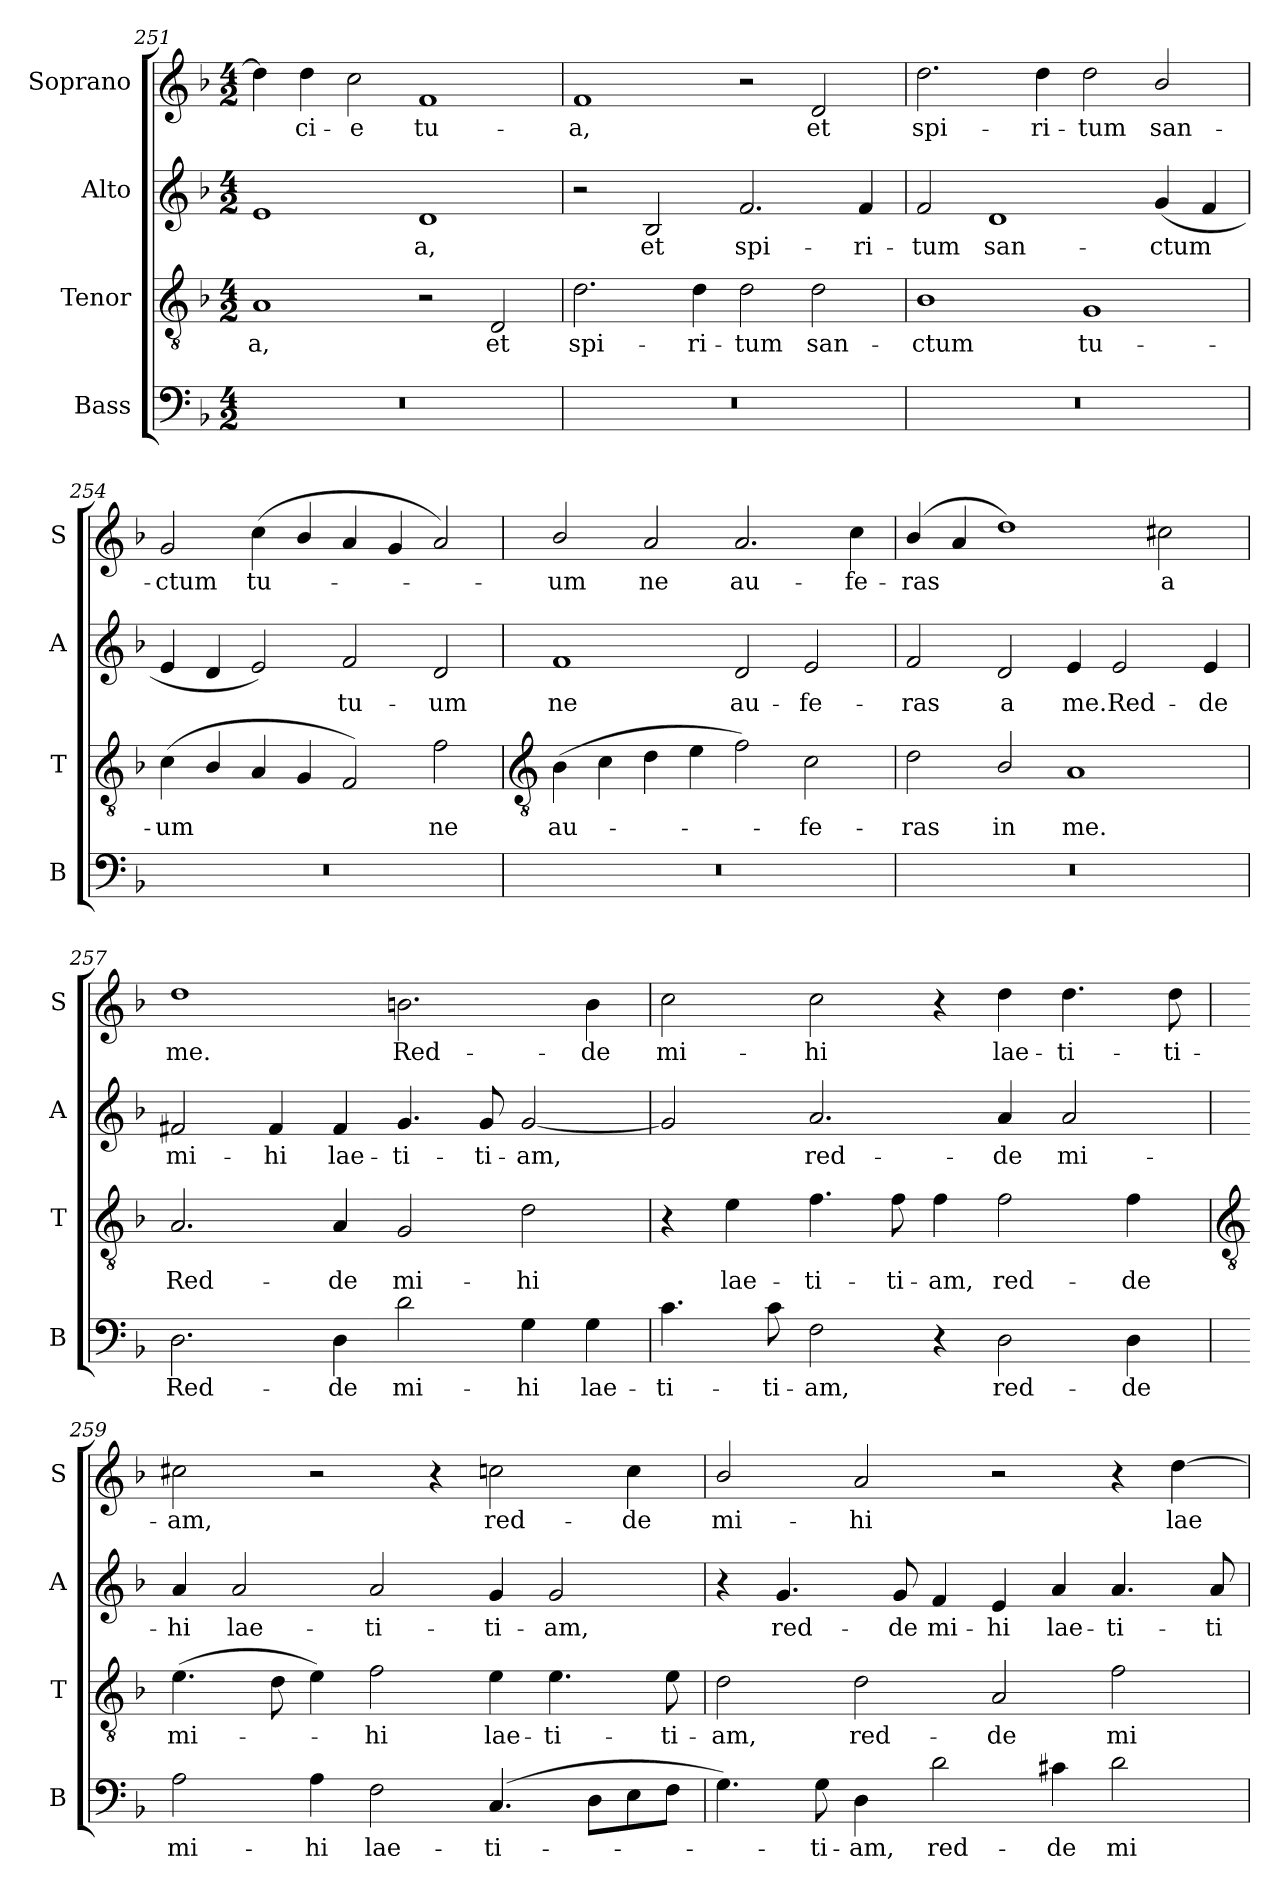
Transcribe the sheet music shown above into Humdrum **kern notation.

**kern	**text	**kern	**text	**kern	**text	**kern	**text
*part4	*part4	*part3	*part3	*part2	*part2	*part1	*part1
*staff4	*staff4	*staff3	*staff3	*staff2	*staff2	*staff1	*staff1
*I"Bass	*	*I"Tenor	*	*I"Alto	*	*I"Soprano	*
*I'B	*	*I'T	*	*I'A	*	*I'S	*
*clefF4	*	*clefGv2	*	*clefG2	*	*clefG2	*
*k[b-]	*	*k[b-]	*	*k[b-]	*	*k[b-]	*
*F:	*	*F:	*	*F:	*	*F:	*
*M4/2	*	*M4/2	*	*M4/2	*	*M4/2	*
=251	=251	=251	=251	=251	=251	=251	=251
!	!	!	!LO:LY:b	!	!	!	!
0r	.	1A	a,	1e	.	4dd]	.
!	!	!	!	!	!	!	!LO:LY:b
.	.	.	.	.	.	4dd	ci-
!	!	!	!	!	!	!	!LO:LY:b
.	.	.	.	.	.	2cc	-e
!	!	!	!	!	!LO:LY:b	!	!LO:LY:b
.	.	2r	.	1d	-a,	1f	tu-
!	!	!	!LO:LY:b	!	!	!	!
.	.	2D	et	.	.	.	.
=252	=252	=252	=252	=252	=252	=252	=252
!	!	!	!LO:LY:b	!	!	!	!LO:LY:b
0r	.	2.d	spi-	2r	.	1f	-a,
!	!	!	!	!	!LO:LY:b	!	!
.	.	.	.	2B-	et	.	.
!	!	!	!LO:LY:b	!	!	!	!
.	.	4d	-ri-	.	.	.	.
!	!	!	!LO:LY:b	!	!LO:LY:b	!	!
.	.	2d	-tum	2.f	spi-	2r	.
!	!	!	!LO:LY:b	!	!	!	!LO:LY:b
.	.	2d	san-	.	.	2d	et
!	!	!	!	!	!LO:LY:b	!	!
.	.	.	.	4f	-ri-	.	.
=253	=253	=253	=253	=253	=253	=253	=253
!	!	!	!LO:LY:b	!	!LO:LY:b	!	!LO:LY:b
0r	.	1B-	-ctum	2f	-tum	2.dd	spi-
!	!	!	!	!	!LO:LY:b	!	!
.	.	.	.	1d	san-	.	.
!	!	!	!	!	!	!	!LO:LY:b
.	.	.	.	.	.	4dd	-ri-
!	!	!	!LO:LY:b	!	!	!	!LO:LY:b
.	.	1G	tu-	.	.	2dd	-tum
!	!	!	!	!	!LO:LY:b	!	!LO:LY:b
.	.	.	.	(<4g	-ctum	2b-/	san-
.	.	.	.	4f	.	.	.
=254	=254	=254	=254	=254	=254	=254	=254
!	!	!	!LO:LY:b	!	!	!	!LO:LY:b
0r	.	(<4c	-um	4e	.	2g	-ctum
.	.	4B-/	.	4d	.	.	.
!	!	!	!	!	!	!	!LO:LY:b
.	.	4A	.	2e)	.	(<4cc	tu-
.	.	4G	.	.	.	4b-/	.
!	!	!	!	!	!LO:LY:b	!	!
.	.	2F)	.	2f	tu-	4a	.
.	.	.	.	.	.	4g	.
!	!	!	!LO:LY:b	!	!LO:LY:b	!	!
.	.	2f	ne	2d	-um	2a)	.
!!LO:LB:g=z
=255	=255	=255	=255	=255	=255	=255	=255
*	*	*clefGv2	*	*	*	*	*
!	!	!	!LO:LY:b	!	!LO:LY:b	!	!LO:LY:b
0r	.	(>4B-	au-	1f	ne	2b-/	um
.	.	4c	.	.	.	.	.
!	!	!	!	!	!	!	!LO:LY:b
.	.	4d	.	.	.	2a	ne
.	.	4e	.	.	.	.	.
!	!	!	!	!	!LO:LY:b	!	!LO:LY:b
.	.	2f)	.	2d	au-	2.a	au-
!	!	!	!LO:LY:b	!	!LO:LY:b	!	!
.	.	2c	fe-	2e	-fe-	.	.
!	!	!	!	!	!	!	!LO:LY:b
.	.	.	.	.	.	4cc	-fe-
=256	=256	=256	=256	=256	=256	=256	=256
!	!	!	!LO:LY:b	!	!LO:LY:b	!	!LO:LY:b
0r	.	2d	-ras	2f	-ras	(<4b-/	-ras
.	.	.	.	.	.	4a	.
!	!	!	!LO:LY:b	!	!LO:LY:b	!	!
.	.	2B-/	in	2d	a	1dd)	.
!	!	!	!LO:LY:b	!	!LO:LY:b	!	!
.	.	1A	me.	4e	me.	.	.
!	!	!	!	!	!LO:LY:b	!	!
.	.	.	.	2e	Red-	.	.
!	!	!	!	!	!	!	!LO:LY:b
.	.	.	.	.	.	2cc#X	a
!	!	!	!	!	!LO:LY:b	!	!
.	.	.	.	4e	-de	.	.
=257	=257	=257	=257	=257	=257	=257	=257
!	!LO:LY:b	!	!LO:LY:b	!	!LO:LY:b	!	!LO:LY:b
2.D	Red-	2.A	Red-	2f#X	mi-	1dd	me.
!	!	!	!	!	!LO:LY:b	!	!
.	.	.	.	4f#	-hi	.	.
!	!LO:LY:b	!	!LO:LY:b	!	!LO:LY:b	!	!
4D	-de	4A	-de	4f#	lae-	.	.
!	!LO:LY:b	!	!LO:LY:b	!	!LO:LY:b	!	!LO:LY:b
2d	mi-	2G	mi-	4.g	-ti-	2.bn	Red-
!	!	!	!	!	!LO:LY:b	!	!
.	.	.	.	8g	-ti-	.	.
!	!LO:LY:b	!	!LO:LY:b	!	!LO:LY:b	!	!
4G	-hi	2d	-hi	[2g	-am,	.	.
!	!LO:LY:b	!	!	!	!	!	!LO:LY:b
4G	lae-	.	.	.	.	4b	-de
=258	=258	=258	=258	=258	=258	=258	=258
!	!LO:LY:b	!	!	!	!	!	!LO:LY:b
4.c	-ti-	4r	.	2g]	.	2cc	mi-
!	!	!	!LO:LY:b	!	!	!	!
.	.	4e	lae-	.	.	.	.
!	!LO:LY:b	!	!	!	!	!	!
8c	-ti-	.	.	.	.	.	.
!	!LO:LY:b	!	!LO:LY:b	!	!LO:LY:b	!	!LO:LY:b
2F	-am,	4.f	-ti-	2.a	red-	2cc	-hi
!	!	!	!LO:LY:b	!	!	!	!
.	.	8f	-ti-	.	.	.	.
!	!	!	!LO:LY:b	!	!	!	!
4r	.	4f	-am,	.	.	4r	.
!	!LO:LY:b	!	!LO:LY:b	!	!LO:LY:b	!	!LO:LY:b
2D	red-	2f	red-	4a	-de	4dd	lae-
!	!	!	!	!	!LO:LY:b	!	!LO:LY:b
.	.	.	.	2a	mi-	4.dd	-ti-
!	!LO:LY:b	!	!LO:LY:b	!	!	!	!
4D	-de	4f	-de	.	.	.	.
!	!	!	!	!	!	!	!LO:LY:b
.	.	.	.	.	.	8dd	-ti-
!!LO:LB:g=z
=259	=259	=259	=259	=259	=259	=259	=259
*	*	*clefGv2	*	*	*	*	*
!	!LO:LY:b	!	!LO:LY:b	!	!LO:LY:b	!	!LO:LY:b
2A	mi-	(>4.e	mi-	4a	-hi	2cc#X	-am,
!	!	!	!	!	!LO:LY:b	!	!
.	.	.	.	2a	lae-	.	.
.	.	8d	.	.	.	.	.
!	!LO:LY:b	!	!	!	!	!	!
4A	-hi	4e)	.	.	.	2r	.
!	!LO:LY:b	!	!LO:LY:b	!	!LO:LY:b	!	!
2F	lae-	2f	hi	2a	-ti-	.	.
.	.	.	.	.	.	4r	.
!	!LO:LY:b	!	!LO:LY:b	!	!LO:LY:b	!	!LO:LY:b
(>4.C	-ti-	4e	lae-	4g	-ti-	2cc	red-
!	!	!	!LO:LY:b	!	!LO:LY:b	!	!
.	.	4.e	-ti-	2g	-am,	.	.
8DL	.	.	.	.	.	.	.
!	!	!	!	!	!	!	!LO:LY:b
8E	.	.	.	.	.	4cc	-de
!	!	!	!LO:LY:b	!	!	!	!
8FJ	.	8e	-ti-	.	.	.	.
=260	=260	=260	=260	=260	=260	=260	=260
!	!	!	!LO:LY:b	!	!	!	!LO:LY:b
4.G)	.	2d	-am,	4r	.	2b-/	mi-
!	!	!	!	!	!LO:LY:b	!	!
.	.	.	.	4.g	red-	.	.
!	!LO:LY:b	!	!	!	!	!	!
8G	ti-	.	.	.	.	.	.
!	!LO:LY:b	!	!LO:LY:b	!	!	!	!LO:LY:b
4D	-am,	2d	red-	.	.	2a	-hi
!	!	!	!	!	!LO:LY:b	!	!
.	.	.	.	8g	-de	.	.
!	!LO:LY:b	!	!	!	!LO:LY:b	!	!
2d	red-	.	.	4f	mi-	.	.
!	!	!	!LO:LY:b	!	!LO:LY:b	!	!
.	.	2A	-de	4e	-hi	2r	.
!	!LO:LY:b	!	!	!	!LO:LY:b	!	!
4c#X	-de	.	.	4a	lae-	.	.
!	!LO:LY:b	!	!LO:LY:b	!	!LO:LY:b	!	!
2d	mi-	2f	mi-	4.a	-ti-	4r	.
!	!	!	!	!	!	!	!LO:LY:b
.	.	.	.	.	.	[4dd	lae-
!	!	!	!	!	!LO:LY:b	!	!
.	.	.	.	8a	-ti-	.	.
=	=	=	=	=	=	=	=
*-	*-	*-	*-	*-	*-	*-	*-
